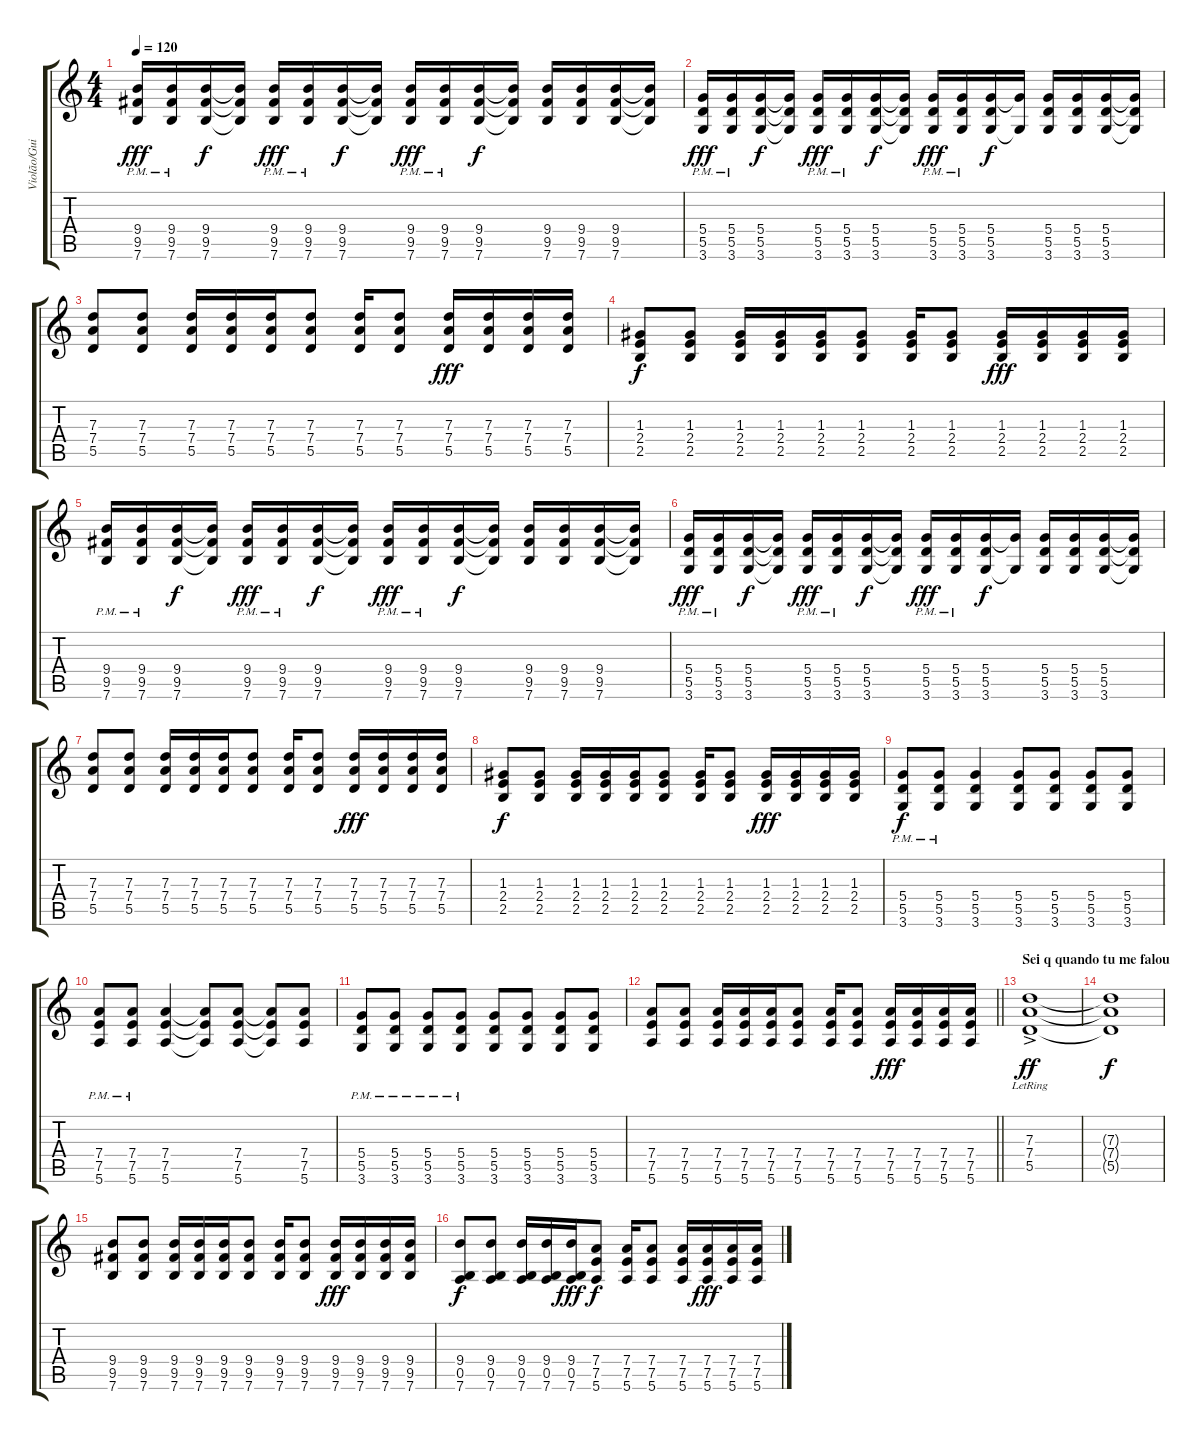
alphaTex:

\track ("Violão/Guitarra 1" "Violão/Gui") {instrument acousticguitarsteel}
\staff {score tabs}
\tuning (E4 B3 G3 D3 A2 E2) {hide}
\ts (4 4)
\tempo 120
\clef g2
\ks c
(9.4{pm} 9.5{pm} 7.6{pm}).16{dy fff} (9.4{pm} 9.5{pm} 7.6{pm}).16 (9.4 9.5 7.6).16{dy f} (9.4{t} 9.5{t} 7.6{t}).16 (9.4{pm} 9.5{pm} 7.6{pm}).16{dy fff} (9.4{pm} 9.5{pm} 7.6{pm}).16 (9.4 9.5 7.6).16{dy f} (9.4{t} 9.5{t} 7.6{t}).16 (9.4{pm} 9.5{pm} 7.6{pm}).16{dy fff} (9.4{pm} 9.5{pm} 7.6{pm}).16 (9.4 9.5 7.6).16{dy f} (9.4{t} 9.5{t} 7.6{t}).16 (9.4 9.5 7.6).16 (9.4 9.5 7.6).16 (9.4 9.5 7.6).16 (9.4{t} 9.5{t} 7.6{t}).16 |
(5.4{pm} 5.5{pm} 3.6{pm}).16{dy fff} (5.4{pm} 5.5{pm} 3.6{pm}).16 (5.4 5.5 3.6).16{dy f} (5.4{t} 5.5{t} 3.6{t}).16 (5.4{pm} 5.5{pm} 3.6{pm}).16{dy fff} (5.4{pm} 5.5{pm} 3.6{pm}).16 (5.4 5.5 3.6).16{dy f} (5.4{t} 5.5{t} 3.6{t}).16 (5.4{pm} 5.5{pm} 3.6{pm}).16{dy fff} (5.4{pm} 5.5{pm} 3.6{pm}).16 (5.4 5.5 3.6).16{dy f} (5.4{t} 3.6{t}).16 (5.4 5.5 3.6).16 (5.4 5.5 3.6).16 (5.4 5.5 3.6).16 (5.4{t} 5.5{t} 3.6{t}).16 |
(7.3 7.4 5.5).8 (7.3 7.4 5.5).8 (7.3 7.4 5.5).16 (7.3 7.4 5.5).16 (7.3 7.4 5.5).16 (7.3 7.4 5.5).8 (7.3 7.4 5.5).16 (7.3 7.4 5.5).8 (7.3 7.4 5.5).16{dy fff} (7.3 7.4 5.5).16 (7.3 7.4 5.5).16 (7.3 7.4 5.5).16 |
(1.3 2.4 2.5).8{dy f} (1.3 2.4 2.5).8 (1.3 2.4 2.5).16 (1.3 2.4 2.5).16 (1.3 2.4 2.5).16 (1.3 2.4 2.5).8 (1.3 2.4 2.5).16 (1.3 2.4 2.5).8 (1.3 2.4 2.5).16{dy fff} (1.3 2.4 2.5).16 (1.3 2.4 2.5).16 (1.3 2.4 2.5).16 |
(9.4{pm} 9.5{pm} 7.6{pm}).16 (9.4{pm} 9.5{pm} 7.6{pm}).16 (9.4 9.5 7.6).16{dy f} (9.4{t} 9.5{t} 7.6{t}).16 (9.4{pm} 9.5{pm} 7.6{pm}).16{dy fff} (9.4{pm} 9.5{pm} 7.6{pm}).16 (9.4 9.5 7.6).16{dy f} (9.4{t} 9.5{t} 7.6{t}).16 (9.4{pm} 9.5{pm} 7.6{pm}).16{dy fff} (9.4{pm} 9.5{pm} 7.6{pm}).16 (9.4 9.5 7.6).16{dy f} (9.4{t} 9.5{t} 7.6{t}).16 (9.4 9.5 7.6).16 (9.4 9.5 7.6).16 (9.4 9.5 7.6).16 (9.4{t} 9.5{t} 7.6{t}).16 |
(5.4{pm} 5.5{pm} 3.6{pm}).16{dy fff} (5.4{pm} 5.5{pm} 3.6{pm}).16 (5.4 5.5 3.6).16{dy f} (5.4{t} 5.5{t} 3.6{t}).16 (5.4{pm} 5.5{pm} 3.6{pm}).16{dy fff} (5.4{pm} 5.5{pm} 3.6{pm}).16 (5.4 5.5 3.6).16{dy f} (5.4{t} 5.5{t} 3.6{t}).16 (5.4{pm} 5.5{pm} 3.6{pm}).16{dy fff} (5.4{pm} 5.5{pm} 3.6{pm}).16 (5.4 5.5 3.6).16{dy f} (5.4{t} 3.6{t}).16 (5.4 5.5 3.6).16 (5.4 5.5 3.6).16 (5.4 5.5 3.6).16 (5.4{t} 5.5{t} 3.6{t}).16 |
(7.3 7.4 5.5).8 (7.3 7.4 5.5).8 (7.3 7.4 5.5).16 (7.3 7.4 5.5).16 (7.3 7.4 5.5).16 (7.3 7.4 5.5).8 (7.3 7.4 5.5).16 (7.3 7.4 5.5).8 (7.3 7.4 5.5).16{dy fff} (7.3 7.4 5.5).16 (7.3 7.4 5.5).16 (7.3 7.4 5.5).16 |
(1.3 2.4 2.5).8{dy f} (1.3 2.4 2.5).8 (1.3 2.4 2.5).16 (1.3 2.4 2.5).16 (1.3 2.4 2.5).16 (1.3 2.4 2.5).8 (1.3 2.4 2.5).16 (1.3 2.4 2.5).8 (1.3 2.4 2.5).16{dy fff} (1.3 2.4 2.5).16 (1.3 2.4 2.5).16 (1.3 2.4 2.5).16 |
(5.4{pm} 5.5{pm} 3.6{pm}).8{dy f} (5.4{pm} 5.5{pm} 3.6{pm}).8 (5.4 5.5 3.6).4 (5.4 5.5 3.6).8 (5.4 5.5 3.6).8 (5.4 5.5 3.6).8 (5.4 5.5 3.6).8 |
(7.4{pm} 7.5{pm} 5.6{pm}).8 (7.4{pm} 7.5{pm} 5.6{pm}).8 (7.4 7.5 5.6).4 (7.4{t} 7.5{t} 5.6{t}).8 (7.4 7.5 5.6).8 (7.4{t} 7.5{t} 5.6{t}).8 (7.4 7.5 5.6).8 |
(5.4{pm} 5.5{pm} 3.6{pm}).8 (5.4{pm} 5.5{pm} 3.6{pm}).8 (5.4{pm} 5.5{pm} 3.6{pm}).8 (5.4{pm} 5.5{pm} 3.6{pm}).8 (5.4 5.5 3.6).8 (5.4 5.5 3.6).8 (5.4 5.5 3.6).8 (5.4 5.5 3.6).8 |
\barLineRight lightlight
(7.4 7.5 5.6).8 (7.4 7.5 5.6).8 (7.4 7.5 5.6).16 (7.4 7.5 5.6).16 (7.4 7.5 5.6).16 (7.4 7.5 5.6).8 (7.4 7.5 5.6).16 (7.4 7.5 5.6).8 (7.4 7.5 5.6).16{dy fff} (7.4 7.5 5.6).16 (7.4 7.5 5.6).16 (7.4 7.5 5.6).16 |
\section ("" "Sei q quando tu me falou")
(7.3{ac lr} 7.4{ac lr} 5.5{ac lr}).1{dy ff} |
(7.3{t} 7.4{t} 5.5{t}).1{dy f} |
(9.4 9.5 7.6).8 (9.4 9.5 7.6).8 (9.4 9.5 7.6).16 (9.4 9.5 7.6).16 (9.4 9.5 7.6).16 (9.4 9.5 7.6).8 (9.4 9.5 7.6).16 (9.4 9.5 7.6).8 (9.4 9.5 7.6).16{dy fff} (9.4 9.5 7.6).16 (9.4 9.5 7.6).16 (9.4 9.5 7.6).16 |
(9.4 0.5 7.6).8{dy f} (9.4 0.5 7.6).8 (9.4 0.5 7.6).16 (9.4 0.5 7.6).16 (9.4 0.5 7.6).16{dy fff} (7.4 7.5 5.6).8{dy f} (7.4 7.5 5.6).16 (7.4 7.5 5.6).8 (7.4 7.5 5.6).16 (7.4 7.5 5.6).16{dy fff} (7.4 7.5 5.6).16 (7.4 7.5 5.6).16
